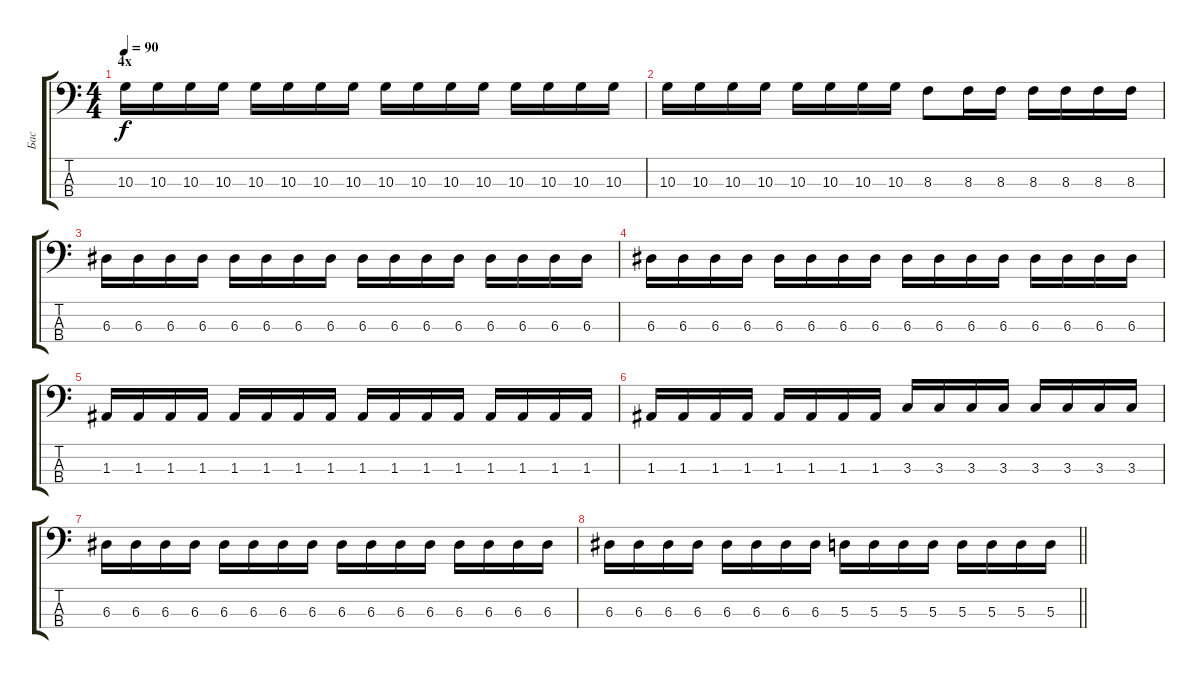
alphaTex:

\track ("Бас" "Бас") {instrument electricbasspick}
\staff {score tabs}
\tuning (G2 D2 A1 E1) {hide}
\ts (4 4)
\section ("" "4х")
\tempo 90
\clef f4
\ks c
10.3.16{dy f} 10.3.16 10.3.16 10.3.16 10.3.16 10.3.16 10.3.16 10.3.16 10.3.16 10.3.16 10.3.16 10.3.16 10.3.16 10.3.16 10.3.16 10.3.16 |
10.3.16 10.3.16 10.3.16 10.3.16 10.3.16 10.3.16 10.3.16 10.3.16 8.3.8 8.3.16 8.3.16 8.3.16 8.3.16 8.3.16 8.3.16 |
6.3.16 6.3.16 6.3.16 6.3.16 6.3.16 6.3.16 6.3.16 6.3.16 6.3.16 6.3.16 6.3.16 6.3.16 6.3.16 6.3.16 6.3.16 6.3.16 |
6.3.16 6.3.16 6.3.16 6.3.16 6.3.16 6.3.16 6.3.16 6.3.16 6.3.16 6.3.16 6.3.16 6.3.16 6.3.16 6.3.16 6.3.16 6.3.16 |
1.3.16 1.3.16 1.3.16 1.3.16 1.3.16 1.3.16 1.3.16 1.3.16 1.3.16 1.3.16 1.3.16 1.3.16 1.3.16 1.3.16 1.3.16 1.3.16 |
1.3.16 1.3.16 1.3.16 1.3.16 1.3.16 1.3.16 1.3.16 1.3.16 3.3.16 3.3.16 3.3.16 3.3.16 3.3.16 3.3.16 3.3.16 3.3.16 |
6.3.16 6.3.16 6.3.16 6.3.16 6.3.16 6.3.16 6.3.16 6.3.16 6.3.16 6.3.16 6.3.16 6.3.16 6.3.16 6.3.16 6.3.16 6.3.16 |
\barLineRight lightlight
6.3.16 6.3.16 6.3.16 6.3.16 6.3.16 6.3.16 6.3.16 6.3.16 5.3.16 5.3.16 5.3.16 5.3.16 5.3.16 5.3.16 5.3.16 5.3.16
